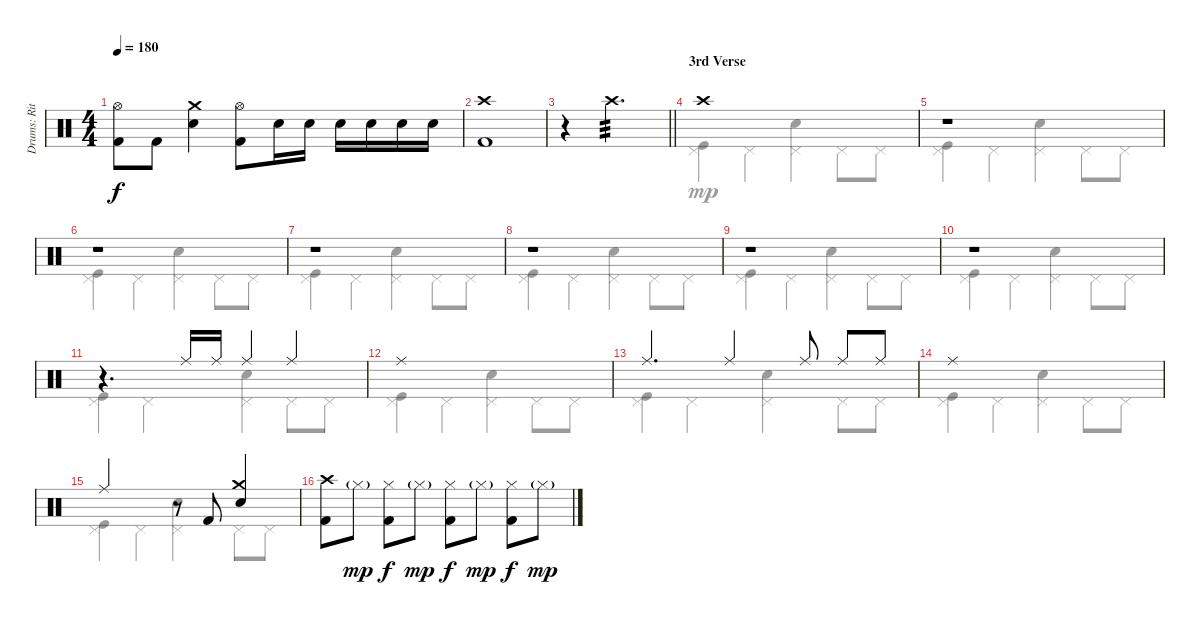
\track ("Drums: Ritsu Tainaka" "Drums: Rit") {instrument percussion}
\staff {score}
\articulation defaults
\voice
\ts (4 4)
\tempo 180
\clef neutral
\ks c
("Hi-Hat (open)" "Kick (hit) 2").8{dy f} "Kick (hit) 2".8 ("Crash medium (hit)" "Electric Snare (hit)").4 ("Hi-Hat (open)" "Kick (hit) 2").8 "Electric Snare (hit)".16 "Electric Snare (hit)".16 "Electric Snare (hit)".16 "Electric Snare (hit)".16 "Electric Snare (hit)".16 "Electric Snare (hit)".16 |
("Crash high (hit)" "Kick (hit) 2").1 |
\barLineRight lightlight
r.4{volume 0} "Crash high (hit)".2{d tp 3 volume 16} |
\section ("" "3rd Verse")
"Crash high (hit)".1 |
r.1 |
r.1 |
r.1 |
r.1 |
r.1 |
r.1 |
r.4{d} "Ride (middle)".16 "Ride (middle)".16 "Ride (middle)".4 "Ride (middle)".4 |
"Ride (middle)".1 |
"Ride (middle)".4{d} "Ride (middle)".4 "Ride (middle)".8 "Ride (middle)".8 "Ride (middle)".8 |
"Ride (middle)".1 |
"Ride (middle)".2 r.8 "Kick (hit) 2".8 ("Crash medium (hit)" "Electric Snare (hit)").4 |
("Crash high (hit)" "Kick (hit) 2").8 "Hi-Hat (closed)"{g}.8{dy mp} ("Hi-Hat (closed)" "Kick (hit) 2").8{dy f} "Hi-Hat (closed)"{g}.8{dy mp} ("Hi-Hat (closed)" "Kick (hit) 2").8{dy f} "Hi-Hat (closed)"{g}.8{dy mp} ("Hi-Hat (closed)" "Kick (hit) 2").8{dy f} "Hi-Hat (closed)"{g}.8{dy mp}
\voice
\clef neutral
\ottava regular
\simile none
\ks c
|
|
\barLineRight lightlight
|
("Pedal Hi-Hat (hit)" "Kick (hit)").4{dy mp} "Pedal Hi-Hat (hit)".4 ("Pedal Hi-Hat (hit)" "Snare (hit) 2").4 "Pedal Hi-Hat (hit)".8 "Pedal Hi-Hat (hit)".8 |
("Pedal Hi-Hat (hit)" "Kick (hit)").4 "Pedal Hi-Hat (hit)".4 ("Pedal Hi-Hat (hit)" "Snare (hit) 2").4 "Pedal Hi-Hat (hit)".8 "Pedal Hi-Hat (hit)".8 |
("Pedal Hi-Hat (hit)" "Kick (hit)").4 "Pedal Hi-Hat (hit)".4 ("Pedal Hi-Hat (hit)" "Snare (hit) 2").4 "Pedal Hi-Hat (hit)".8 "Pedal Hi-Hat (hit)".8 |
("Pedal Hi-Hat (hit)" "Kick (hit)").4 "Pedal Hi-Hat (hit)".4 ("Pedal Hi-Hat (hit)" "Snare (hit) 2").4 "Pedal Hi-Hat (hit)".8 "Pedal Hi-Hat (hit)".8 |
("Pedal Hi-Hat (hit)" "Kick (hit)").4 "Pedal Hi-Hat (hit)".4 ("Pedal Hi-Hat (hit)" "Snare (hit) 2").4 "Pedal Hi-Hat (hit)".8 "Pedal Hi-Hat (hit)".8 |
("Pedal Hi-Hat (hit)" "Kick (hit)").4 "Pedal Hi-Hat (hit)".4 ("Pedal Hi-Hat (hit)" "Snare (hit) 2").4 "Pedal Hi-Hat (hit)".8 "Pedal Hi-Hat (hit)".8 |
("Pedal Hi-Hat (hit)" "Kick (hit)").4 "Pedal Hi-Hat (hit)".4 ("Pedal Hi-Hat (hit)" "Snare (hit) 2").4 "Pedal Hi-Hat (hit)".8 "Pedal Hi-Hat (hit)".8 |
("Pedal Hi-Hat (hit)" "Kick (hit)").4 "Pedal Hi-Hat (hit)".4 ("Pedal Hi-Hat (hit)" "Snare (hit) 2").4 "Pedal Hi-Hat (hit)".8 "Pedal Hi-Hat (hit)".8 |
("Pedal Hi-Hat (hit)" "Kick (hit)").4 "Pedal Hi-Hat (hit)".4 ("Pedal Hi-Hat (hit)" "Snare (hit) 2").4 "Pedal Hi-Hat (hit)".8 "Pedal Hi-Hat (hit)".8 |
("Pedal Hi-Hat (hit)" "Kick (hit)").4 "Pedal Hi-Hat (hit)".4 ("Pedal Hi-Hat (hit)" "Snare (hit) 2").4 "Pedal Hi-Hat (hit)".8 "Pedal Hi-Hat (hit)".8 |
("Pedal Hi-Hat (hit)" "Kick (hit)").4 "Pedal Hi-Hat (hit)".4 ("Pedal Hi-Hat (hit)" "Snare (hit) 2").4 "Pedal Hi-Hat (hit)".8 "Pedal Hi-Hat (hit)".8 |
("Pedal Hi-Hat (hit)" "Kick (hit)").4 "Pedal Hi-Hat (hit)".4 ("Pedal Hi-Hat (hit)" "Snare (hit) 2").4 "Pedal Hi-Hat (hit)".8 "Pedal Hi-Hat (hit)".8 |
